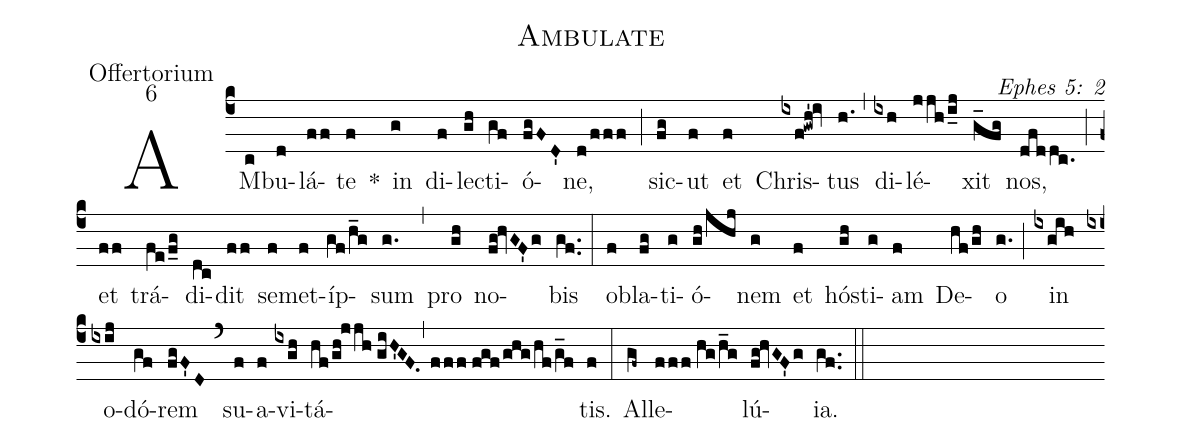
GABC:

name: Ambulate;
office-part: Offertorium;
mode: 6;
commentary: Ephes 5: 2;
%%
(c4) AM(c)bu(d)lá(ff)te(f) *() in(g) di(f)lec(gh)ti(gf)ó(fgFD')ne,(d/fff) (;) sic(fg)ut(f) et(f) Chris(ixf!gwh'!iv)tus(h.) (,) di(ixh)lé(jjh/i_j)xit(g_fg) nos,(dfddc.) (;) et(ff) trá(fe/f_g)di(dc)dit(ff) se(f)met(f)íp(gf/h_g)sum(g.) (,) pro(gh) no(fg!hvGF'g)bis(gf..) (:)
ob(f)la(fg)ti(g)ó(gh/jhj)nem(g) et(f) hós(gh)ti(g)am(f) De(hf/gh)o(g.) (;) in(ixgih) o(ixij)dó(gf)rem(fgF'D) (`) su(f)a(f)vi(ixgh)tá(hf/gh!jjh//giH'GF.,fff//fgf/ghg/hf/g_f)tis.(f) (:)
Al(gf~)le(fff//hg/h_g)lú(fg!hvGF'g)ia.(gf..) (::)
